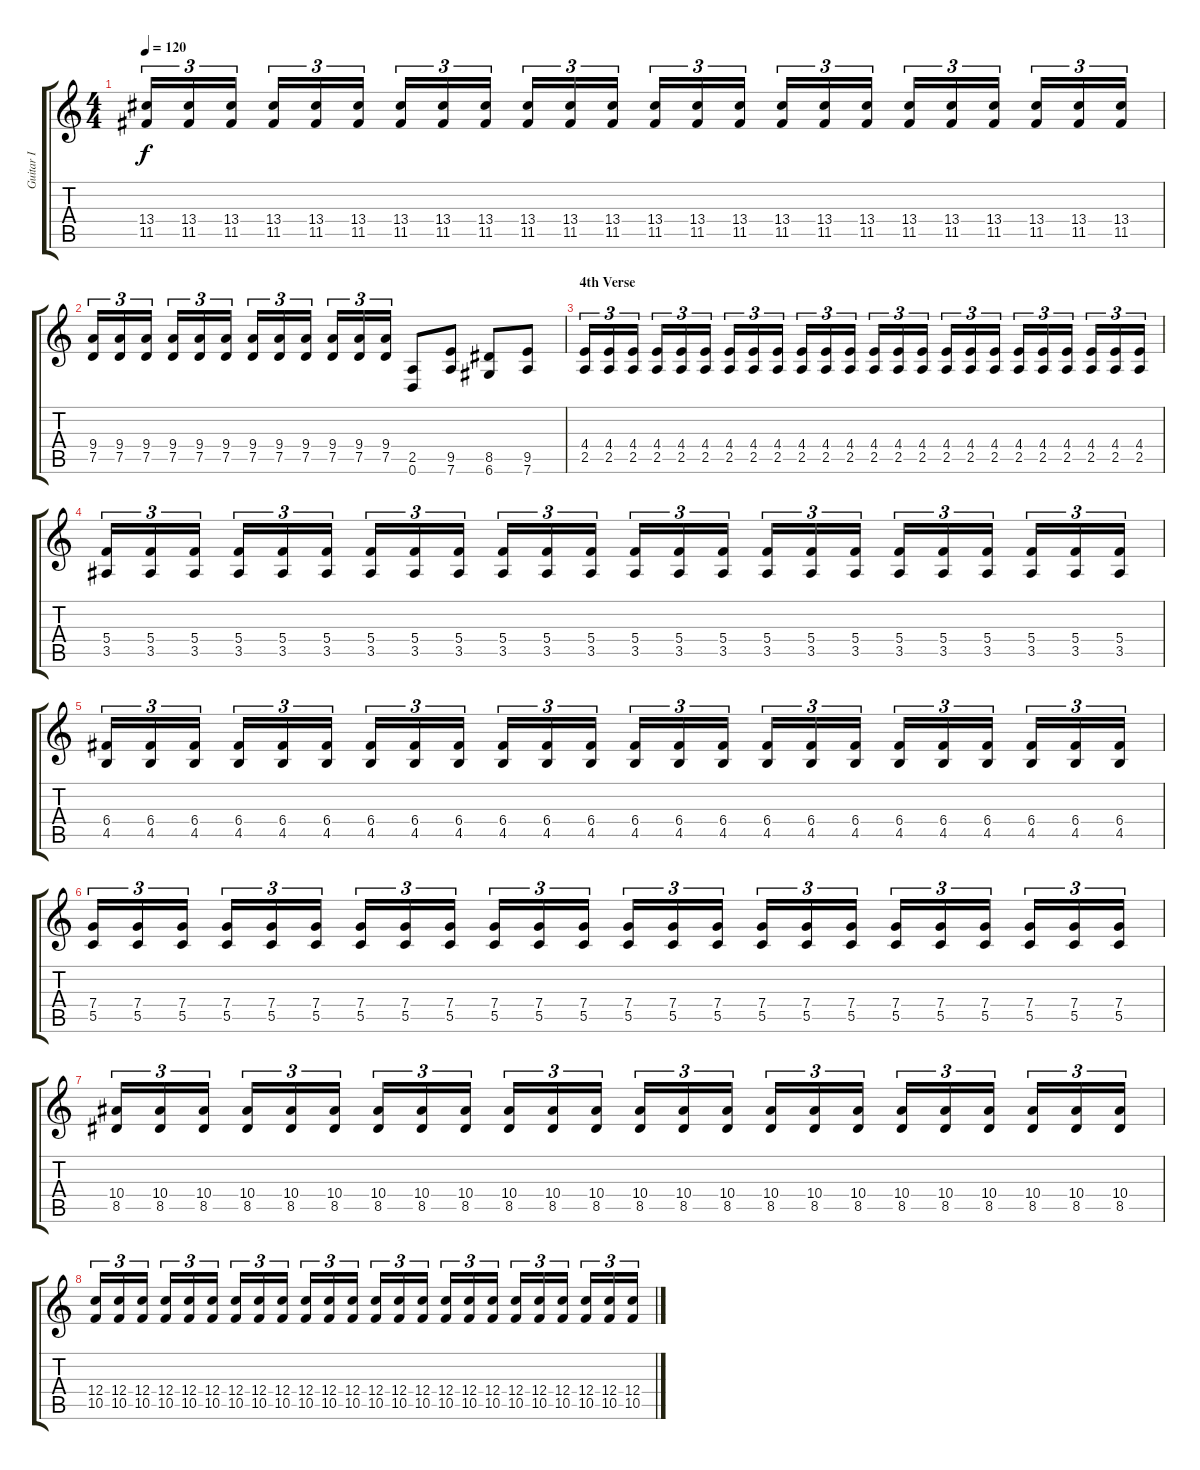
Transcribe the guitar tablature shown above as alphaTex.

\track ("Guitar I" "Guitar I") {instrument distortionguitar}
\staff {score tabs}
\tuning (D4 A3 F3 C3 G2 D2) {hide}
\ts (4 4)
\tempo 120
\clef g2
\ks c
(13.4 11.5).16{tu (3 2) dy f} (13.4 11.5).16{tu (3 2)} (13.4 11.5).16{tu (3 2)} (13.4 11.5).16{tu (3 2)} (13.4 11.5).16{tu (3 2)} (13.4 11.5).16{tu (3 2)} (13.4 11.5).16{tu (3 2)} (13.4 11.5).16{tu (3 2)} (13.4 11.5).16{tu (3 2)} (13.4 11.5).16{tu (3 2)} (13.4 11.5).16{tu (3 2)} (13.4 11.5).16{tu (3 2)} (13.4 11.5).16{tu (3 2)} (13.4 11.5).16{tu (3 2)} (13.4 11.5).16{tu (3 2)} (13.4 11.5).16{tu (3 2)} (13.4 11.5).16{tu (3 2)} (13.4 11.5).16{tu (3 2)} (13.4 11.5).16{tu (3 2)} (13.4 11.5).16{tu (3 2)} (13.4 11.5).16{tu (3 2)} (13.4 11.5).16{tu (3 2)} (13.4 11.5).16{tu (3 2)} (13.4 11.5).16{tu (3 2)} |
(9.4 7.5).16{tu (3 2)} (9.4 7.5).16{tu (3 2)} (9.4 7.5).16{tu (3 2)} (9.4 7.5).16{tu (3 2)} (9.4 7.5).16{tu (3 2)} (9.4 7.5).16{tu (3 2)} (9.4 7.5).16{tu (3 2)} (9.4 7.5).16{tu (3 2)} (9.4 7.5).16{tu (3 2)} (9.4 7.5).16{tu (3 2)} (9.4 7.5).16{tu (3 2)} (9.4 7.5).16{tu (3 2)} (2.5 0.6).8 (9.5 7.6).8 (8.5 6.6).8 (9.5 7.6).8 |
\section ("" "4th Verse")
(4.4 2.5).16{tu (3 2)} (4.4 2.5).16{tu (3 2)} (4.4 2.5).16{tu (3 2)} (4.4 2.5).16{tu (3 2)} (4.4 2.5).16{tu (3 2)} (4.4 2.5).16{tu (3 2)} (4.4 2.5).16{tu (3 2)} (4.4 2.5).16{tu (3 2)} (4.4 2.5).16{tu (3 2)} (4.4 2.5).16{tu (3 2)} (4.4 2.5).16{tu (3 2)} (4.4 2.5).16{tu (3 2)} (4.4 2.5).16{tu (3 2)} (4.4 2.5).16{tu (3 2)} (4.4 2.5).16{tu (3 2)} (4.4 2.5).16{tu (3 2)} (4.4 2.5).16{tu (3 2)} (4.4 2.5).16{tu (3 2)} (4.4 2.5).16{tu (3 2)} (4.4 2.5).16{tu (3 2)} (4.4 2.5).16{tu (3 2)} (4.4 2.5).16{tu (3 2)} (4.4 2.5).16{tu (3 2)} (4.4 2.5).16{tu (3 2)} |
(5.4 3.5).16{tu (3 2)} (5.4 3.5).16{tu (3 2)} (5.4 3.5).16{tu (3 2)} (5.4 3.5).16{tu (3 2)} (5.4 3.5).16{tu (3 2)} (5.4 3.5).16{tu (3 2)} (5.4 3.5).16{tu (3 2)} (5.4 3.5).16{tu (3 2)} (5.4 3.5).16{tu (3 2)} (5.4 3.5).16{tu (3 2)} (5.4 3.5).16{tu (3 2)} (5.4 3.5).16{tu (3 2)} (5.4 3.5).16{tu (3 2)} (5.4 3.5).16{tu (3 2)} (5.4 3.5).16{tu (3 2)} (5.4 3.5).16{tu (3 2)} (5.4 3.5).16{tu (3 2)} (5.4 3.5).16{tu (3 2)} (5.4 3.5).16{tu (3 2)} (5.4 3.5).16{tu (3 2)} (5.4 3.5).16{tu (3 2)} (5.4 3.5).16{tu (3 2)} (5.4 3.5).16{tu (3 2)} (5.4 3.5).16{tu (3 2)} |
(6.4 4.5).16{tu (3 2)} (6.4 4.5).16{tu (3 2)} (6.4 4.5).16{tu (3 2)} (6.4 4.5).16{tu (3 2)} (6.4 4.5).16{tu (3 2)} (6.4 4.5).16{tu (3 2)} (6.4 4.5).16{tu (3 2)} (6.4 4.5).16{tu (3 2)} (6.4 4.5).16{tu (3 2)} (6.4 4.5).16{tu (3 2)} (6.4 4.5).16{tu (3 2)} (6.4 4.5).16{tu (3 2)} (6.4 4.5).16{tu (3 2)} (6.4 4.5).16{tu (3 2)} (6.4 4.5).16{tu (3 2)} (6.4 4.5).16{tu (3 2)} (6.4 4.5).16{tu (3 2)} (6.4 4.5).16{tu (3 2)} (6.4 4.5).16{tu (3 2)} (6.4 4.5).16{tu (3 2)} (6.4 4.5).16{tu (3 2)} (6.4 4.5).16{tu (3 2)} (6.4 4.5).16{tu (3 2)} (6.4 4.5).16{tu (3 2)} |
(7.4 5.5).16{tu (3 2)} (7.4 5.5).16{tu (3 2)} (7.4 5.5).16{tu (3 2)} (7.4 5.5).16{tu (3 2)} (7.4 5.5).16{tu (3 2)} (7.4 5.5).16{tu (3 2)} (7.4 5.5).16{tu (3 2)} (7.4 5.5).16{tu (3 2)} (7.4 5.5).16{tu (3 2)} (7.4 5.5).16{tu (3 2)} (7.4 5.5).16{tu (3 2)} (7.4 5.5).16{tu (3 2)} (7.4 5.5).16{tu (3 2)} (7.4 5.5).16{tu (3 2)} (7.4 5.5).16{tu (3 2)} (7.4 5.5).16{tu (3 2)} (7.4 5.5).16{tu (3 2)} (7.4 5.5).16{tu (3 2)} (7.4 5.5).16{tu (3 2)} (7.4 5.5).16{tu (3 2)} (7.4 5.5).16{tu (3 2)} (7.4 5.5).16{tu (3 2)} (7.4 5.5).16{tu (3 2)} (7.4 5.5).16{tu (3 2)} |
(10.4 8.5).16{tu (3 2)} (10.4 8.5).16{tu (3 2)} (10.4 8.5).16{tu (3 2)} (10.4 8.5).16{tu (3 2)} (10.4 8.5).16{tu (3 2)} (10.4 8.5).16{tu (3 2)} (10.4 8.5).16{tu (3 2)} (10.4 8.5).16{tu (3 2)} (10.4 8.5).16{tu (3 2)} (10.4 8.5).16{tu (3 2)} (10.4 8.5).16{tu (3 2)} (10.4 8.5).16{tu (3 2)} (10.4 8.5).16{tu (3 2)} (10.4 8.5).16{tu (3 2)} (10.4 8.5).16{tu (3 2)} (10.4 8.5).16{tu (3 2)} (10.4 8.5).16{tu (3 2)} (10.4 8.5).16{tu (3 2)} (10.4 8.5).16{tu (3 2)} (10.4 8.5).16{tu (3 2)} (10.4 8.5).16{tu (3 2)} (10.4 8.5).16{tu (3 2)} (10.4 8.5).16{tu (3 2)} (10.4 8.5).16{tu (3 2)} |
(12.4 10.5).16{tu (3 2)} (12.4 10.5).16{tu (3 2)} (12.4 10.5).16{tu (3 2)} (12.4 10.5).16{tu (3 2)} (12.4 10.5).16{tu (3 2)} (12.4 10.5).16{tu (3 2)} (12.4 10.5).16{tu (3 2)} (12.4 10.5).16{tu (3 2)} (12.4 10.5).16{tu (3 2)} (12.4 10.5).16{tu (3 2)} (12.4 10.5).16{tu (3 2)} (12.4 10.5).16{tu (3 2)} (12.4 10.5).16{tu (3 2)} (12.4 10.5).16{tu (3 2)} (12.4 10.5).16{tu (3 2)} (12.4 10.5).16{tu (3 2)} (12.4 10.5).16{tu (3 2)} (12.4 10.5).16{tu (3 2)} (12.4 10.5).16{tu (3 2)} (12.4 10.5).16{tu (3 2)} (12.4 10.5).16{tu (3 2)} (12.4 10.5).16{tu (3 2)} (12.4 10.5).16{tu (3 2)} (12.4 10.5).16{tu (3 2)}
